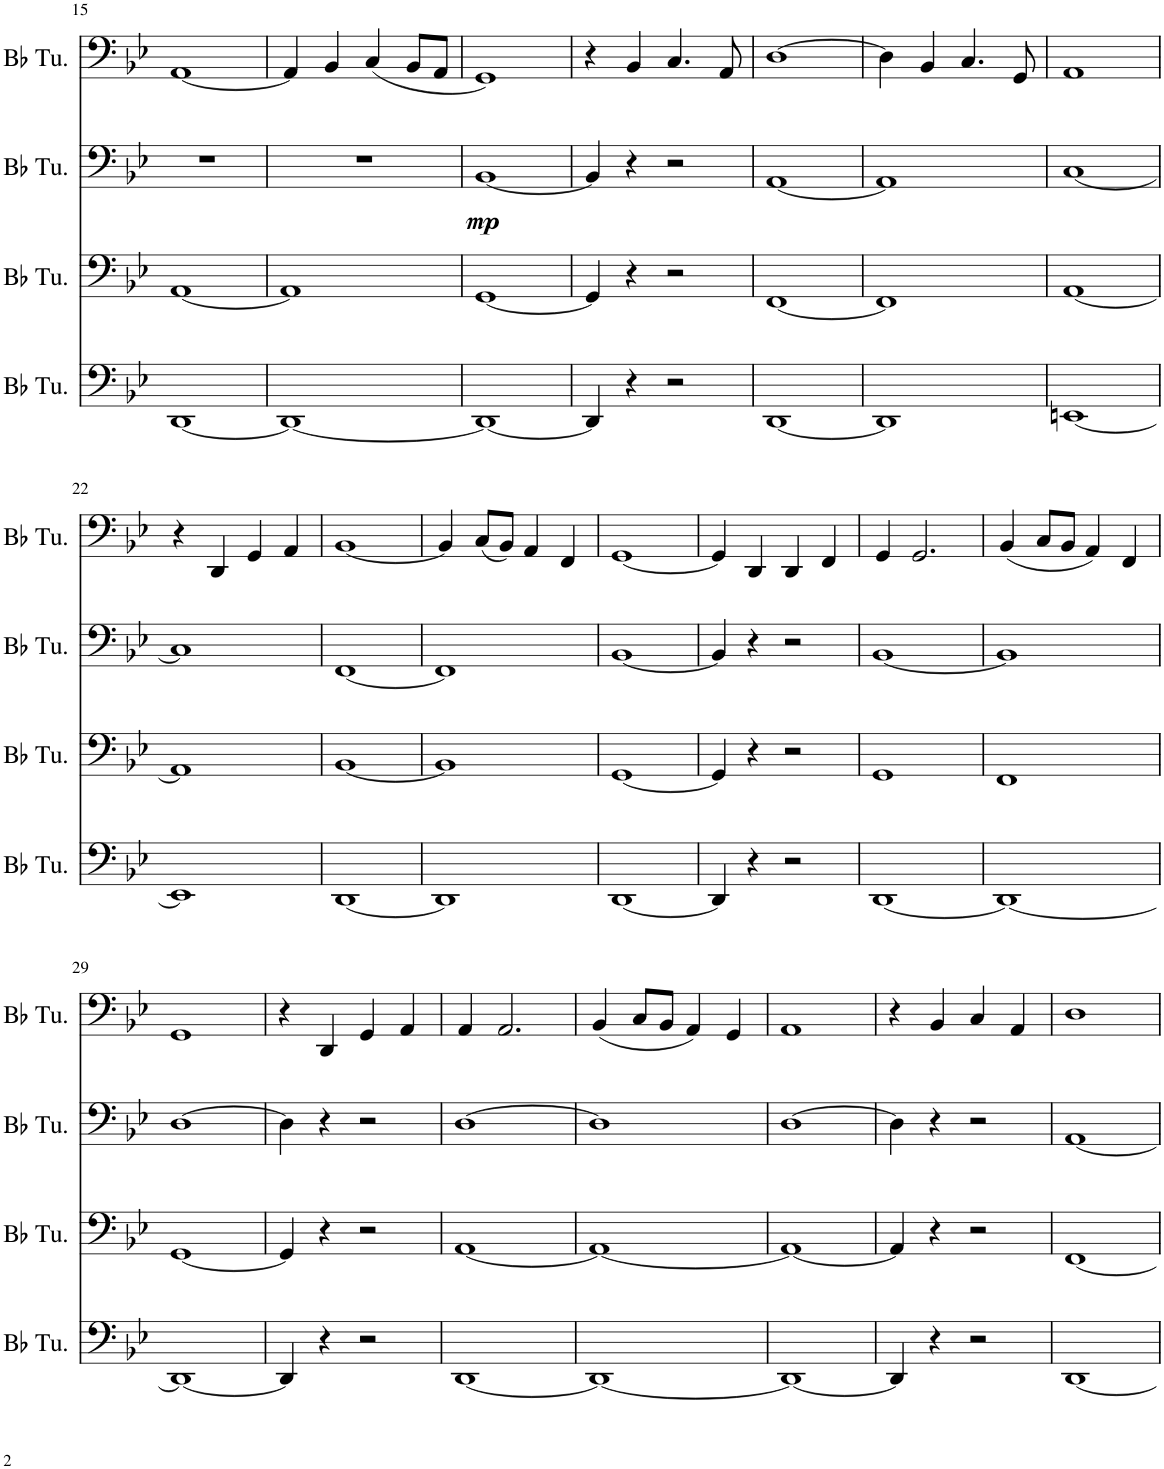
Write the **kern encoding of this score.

**kern	**kern	**kern	**dynam	**kern
*part4	*part3	*part2	*part2	*part1
*staff4	*staff3	*staff2	*staff2	*staff1
*I"Bb Tuba	*I"Bb Tuba	*I"Bb Tuba	*	*I"Bb Tuba
*I'Bb Tu.	*I'Bb Tu.	*I'Bb Tu.	*	*I'Bb Tu.
!!LO:PB:g=z
*clefF4	*clefF4	*clefF4	*	*clefF4
*k[b-e-]	*k[b-e-]	*k[b-e-]	*	*k[b-e-]
*M4/4	*M4/4	*M4/4	*	*M4/4
=15	=15	=15	=15	=15
[1DD	[1AA	1r	.	[1AA
=16	=16	=16	=16	=16
1DD_	1AA]	1r	.	4AA/]
.	.	.	.	4BB-/
.	.	.	.	(4C/
.	.	.	.	8BB-/L
.	.	.	.	8AA/J
=17	=17	=17	=17	=17
!	!	!	!LO:DY:b	!
1DD_	[1GG	[1BB-	mp	1GG)
=18	=18	=18	=18	=18
4DD/]	4GG/]	4BB-/]	.	4r
4r	4r	4r	.	4BB-/
2r	2r	2r	.	4.C/
.	.	.	.	8AA/
=19	=19	=19	=19	=19
[1DD	[1FF	[1AA	.	[1D
=20	=20	=20	=20	=20
1DD]	1FF]	1AA]	.	4D\]
.	.	.	.	4BB-/
.	.	.	.	4.C/
.	.	.	.	8GG/
=21	=21	=21	=21	=21
[1EEn	[1AA	[1C	.	1AA
!!LO:LB:g=z
=22	=22	=22	=22	=22
1EE]	1AA]	1C]	.	4r
.	.	.	.	4DD/
.	.	.	.	4GG/
.	.	.	.	4AA/
=23	=23	=23	=23	=23
[1DD	[1BB-	[1FF	.	[1BB-
=24	=24	=24	=24	=24
1DD]	1BB-]	1FF]	.	4BB-/]
.	.	.	.	(8C/L
.	.	.	.	8BB-/J)
.	.	.	.	4AA/
.	.	.	.	4FF/
=25	=25	=25	=25	=25
[1DD	[1GG	[1BB-	.	[1GG
=26	=26	=26	=26	=26
4DD/]	4GG/]	4BB-/]	.	4GG/]
4r	4r	4r	.	4DD/
2r	2r	2r	.	4DD/
.	.	.	.	4FF/
=27	=27	=27	=27	=27
[1DD	1GG	[1BB-	.	4GG/
.	.	.	.	2.GG/
=28	=28	=28	=28	=28
1DD_	1FF	1BB-]	.	(4BB-/
.	.	.	.	8C/L
.	.	.	.	8BB-/J
.	.	.	.	4AA/)
.	.	.	.	4FF/
!!LO:LB:g=z
=29	=29	=29	=29	=29
1DD_	[1GG	[1D	.	1GG
=30	=30	=30	=30	=30
4DD/]	4GG/]	4D\]	.	4r
4r	4r	4r	.	4DD/
2r	2r	2r	.	4GG/
.	.	.	.	4AA/
=31	=31	=31	=31	=31
[1DD	[1AA	[1D	.	4AA/
.	.	.	.	2.AA/
=32	=32	=32	=32	=32
1DD_	1AA_	1D]	.	(4BB-/
.	.	.	.	8C/L
.	.	.	.	8BB-/J
.	.	.	.	4AA/)
.	.	.	.	4GG/
=33	=33	=33	=33	=33
1DD_	1AA_	[1D	.	1AA
=34	=34	=34	=34	=34
4DD/]	4AA/]	4D\]	.	4r
4r	4r	4r	.	4BB-/
2r	2r	2r	.	4C/
.	.	.	.	4AA/
=35	=35	=35	=35	=35
[1DD	[1FF	[1AA	.	1D
=	=	=	=	=
*-	*-	*-	*-	*-
